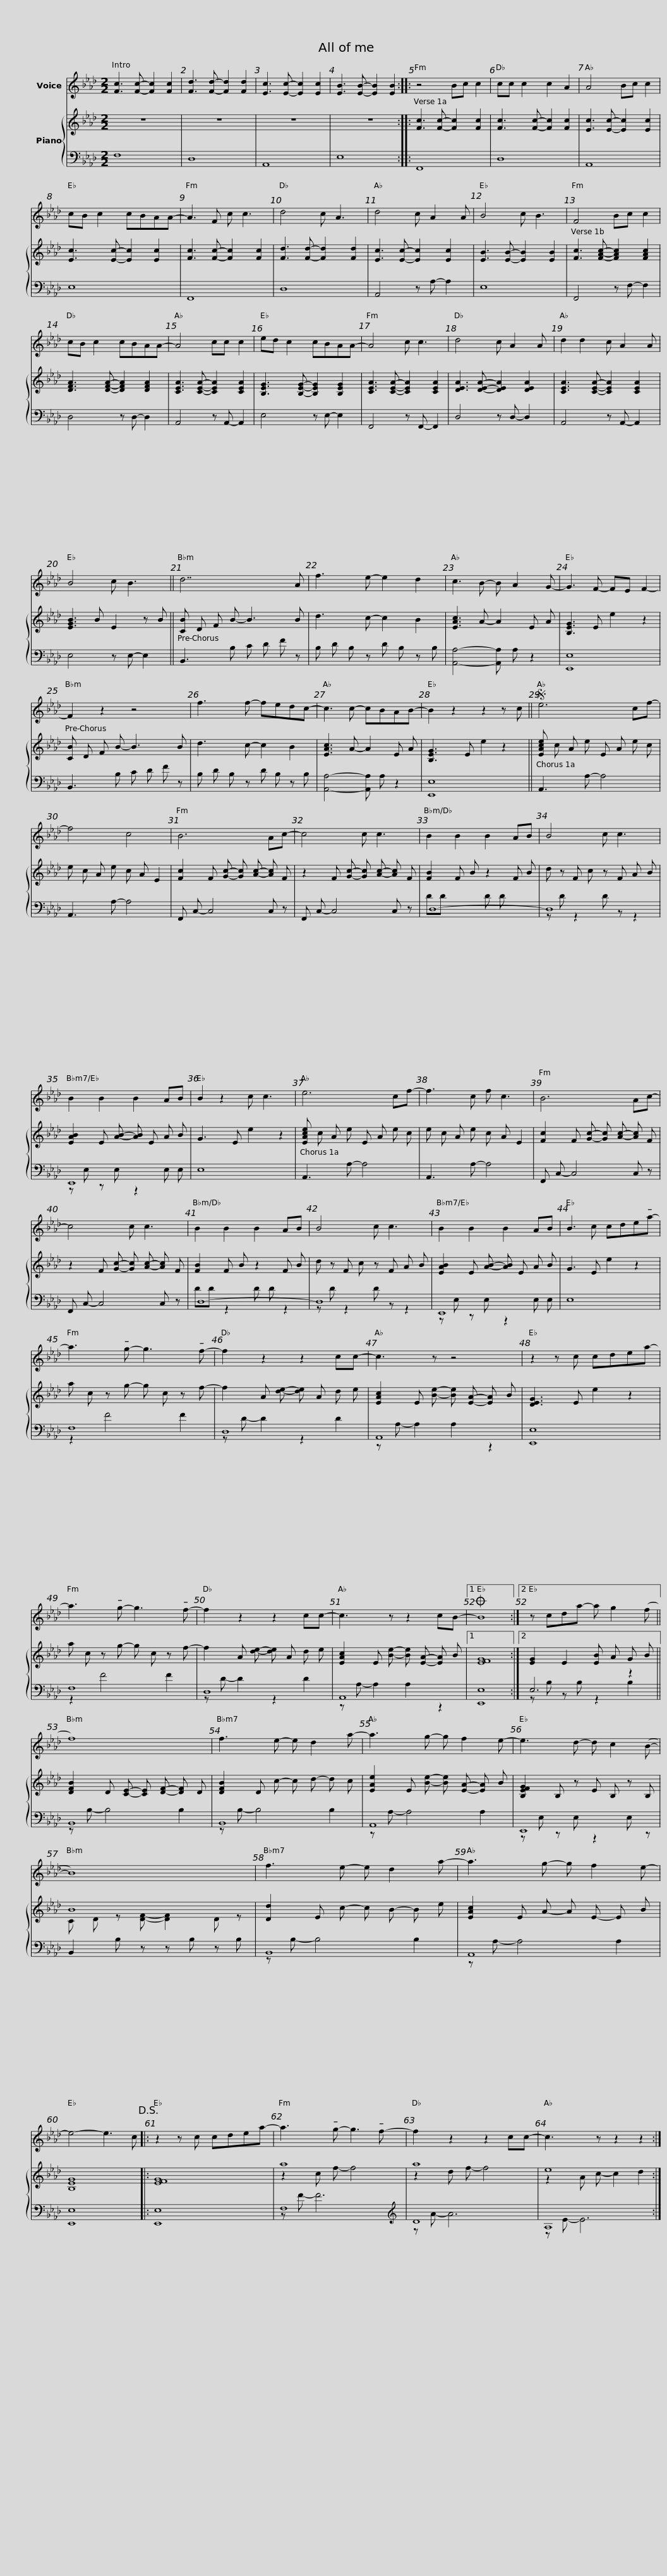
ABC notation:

X:1
%%score 1 { ( 2 5 ) | ( 3 4 ) }
L:1/8
M:2/2
I:linebreak $
K:Ab
V:1 treble
V:2 treble
V:5 treble
V:3 bass
V:4 bass
V:1
 [Fc]3 [Fc]- [Fc]2 [Fc]2 | [Fd]3 [Fd]- [Fd]2 [Fd]2 | [Ec]3 [Ec]- [Ec]2 [Ec]2 | [EB]3 [EB]- [EB]2 [EB]2 :: z4 Bc c2 | %5
 cc c2 c2 A2 | A4 Bc c2 |$ cB c2 cBAA- | A3 F c c3 | d4 c A3 | %10
 d4 c A2 A | B4 c B3 | F4 Bc c2 | cB c2 cBAA- |$ A4 cc c2 | %15
 ed c2 cBAA- | A4 c c3 | d4 c A2 A | d2 d2 c A2 A | B4 c B3 || %20
 d7 A |$ f3 e- e2 d2 | c3 B- B A2 G- | G3 F- FE F2- | F2 z2 z4 | %25
 f3 f- fedc- | c3 c- cBAB- | B2 z2 z2 z c ||$S e6 cf- | f4 c4 | %30
 B6 Ac- | c4 c c3 | B2 B2 B2 AB | B4 c c3 | B2 B2 B2 AB | %35
 B2 z2 c c3 |$ e6 cf- | f3 c f c3 | B6 Ac- | c4 c c3 | %40
 B2 B2 B2 AB | B4 c c3 | B2 B2 B2 AB | B3 c cde!tenuto!a- |$ a3 !tenuto!g- g3 !tenuto!f- | %45
 f2 z2 z2 cc- | c3 z z4 | z2 z c cdea- | a3 !tenuto!g- g3 !tenuto!f- | f2 z2 z2 cc- | %50
 c3 z z2 cB- |1O B8 :|2$ z cda- a g2 (f || f8) | f3 e- e d2 a- | %55
 a3 g- g f2 e- | e3 d- d c2 (B- | B8) | f3 e- e d2 a- | a3 g- g f2 e- |$ %60
 e4- e3 c!D.S.! |: z2 z c cdea- | a3 !tenuto!g- g3 !tenuto!f- | f2 z2 z2 cc- | c3 z z2 z2 :| %65
V:2
 z8 | z8 | z8 | z8 :: [Fc]3 [Fc]- [Fc]2 [Fc]2 | %5
 [Fc]3 [Fc]- [Fc]2 [Fc]2 | [Ec]3 [Ec]- [Ec]2 [Ec]2 |$ [Ec]3 [Ec]- [Ec]2 [Ec]2 | [Fc]3 [Fc]- [Fc]2 [Fc]2 | [Fd]3 [Fd]- [Fd]2 [Fd]2 | %10
 [Ec]3 [Ec]- [Ec]2 [Ec]2 | [EB]3 [EB]- [EB]2 [EB]2 | [Fc]3 [FAc]- [FAc]2 [FAc]2 | [DFA]3 [DFA]- [DFA]2 [DFA]2 |$ [CEA]3 [CEA]- [CEA]2 [CEA]2 | %15
 [B,EG]3 [B,EG]- [B,EG]2 [B,EG]2 | [CEA]3 [CEA]- [CEA]2 [CEA]2 | [DEA]3 [DEA]- [DEA]2 [DEA]2 | [CEA]3 [CEA]- [CEA]2 [CEA]2 | [EGB]3 B E2 z B || %20
 [CB] D F B- B3 B |$ d3 c- c2 B2 | [EAc]3 A- A2 E A | [B,EG]3 E e2 z2 | [CB] D F B- B3 B | %25
 d3 c- c2 B2 | [EAc]3 A- A2 E A | [B,EG]3 E e2 z2 ||$ [EAce] c A e E A e c | e c A e c A E2 | %30
 [Fc]2 F [Gc]- [Gc] [Ac]- [Ac] F | z2 F [Gc]- [Gc] [Ac]- [Ac] F | [FB]2 F B z2 F B | d z F c z F A B | [EAB]2 E [AB]- [AB] E A B | %35
 G3 E e2 z2 |$ [EAce] c A e E A e c | e c A e c A E2 | [Fc]2 F [Gc]- [Gc] [Ac]- [Ac] F | z2 F [Gc]- [Gc] [Ac]- [Ac] F | %40
 [FB]2 F B z2 F B | d z F c z F A B | [EAB]2 E [AB]- [AB] E A B | G3 E e2 z2 |$ a c z g- g c z f- | %45
 f2 A [de]- [de] A d e | [EAc]2 E [Be]- [Be] [EA]- [EA] B | [DEG]3 E e2 z2 | a c z g- g c z f- | f2 A [de]- [de] A d e | %50
 [EAc]2 E [Be]- [Be] [EA]- [EA] B |1 [EFG]8 :|2$ [EG]2 E2 [EB] A G B || [DFB]2 D [CE]- [CE] [DF]- [DF] D | [DFB]2 D c- c d- d c | %55
 [EAe]2 E [Be]- [Be] [EA]- [EA] B | [B,EFG]2 B, z E B, z B, | B8 | [Dd]2 E c- c B- B e | [EAc]2 E A- A E- E B |$ %60
 [B,EG]8 |: [EFG]8 | a8 | a8 | e8 :| %65
V:3
 F,8 | D,8 | A,,8 | E,8 :: F,,8 | %5
 D,8 | A,,8 |$ E,8 | F,,8 | D,8 | %10
 A,,4 z A,- A,2 | E,8 | F,,4 z F,- F,2 | D,4 z D,- D,2 |$ A,,4 z A,,- A,,2 | %15
 E,4 z E,- E,2 | F,,4 z F,,- F,,2 | D,4 z D,- D,2 | A,,4 z A,,- A,,2 | E,4 z E,- E,2 || %20
 B,,3 B, C D F z |$ B, D B, z D B, z B, | [A,,A,]4- [A,,A,] A, z2 | [E,,E,]8 | B,,3 B, C D F z | %25
 B, D B, z D B, z B, | [A,,A,]4- [A,,A,] A, z2 | [E,,E,]8 ||$ A,,3 A,- A,4 | A,,3 A,- A,4 | %30
 F,, C,- C,4 C, z | F,, C,- C,4 C, z | D,8- | D,8 | E,,8 | %35
 E,8 |$ A,,3 A,- A,4 | A,,3 A,- A,4 | F,, C,- C,4 C, z | F,, C,- C,4 C, z | %40
 D,8- | D,8 | E,,8 | E,8 |$ F,8 | %45
 D,8 | A,,8 | [E,,E,]8 | F,8 | D,8 | %50
 A,,8 |1 [E,,E,]8 :|2$ E,6 z2 || B,,8 | B,,8 | %55
 A,,8 | E,,8 | B,,2 B, z z B, z B, | B,,8 | A,,8 |$ %60
 [E,,E,]8 |: [E,,E,]8 | F,8 |[K:treble] D8 | A,8 :| %65
V:4
 x8 | x8 | x8 | x8 :: x8 | %5
 x8 | x8 |$ x8 | x8 | x8 | %10
 x8 | x8 | x8 | x8 |$ x8 | %15
 x8 | x8 | x8 | x8 | x8 || %20
 x8 |$ x8 | x8 | x8 | x8 | %25
 x8 | x8 | x8 ||$ x8 | x8 | %30
 x8 | x8 | DD x2 D D x2 | z D z2 D z z2 | z E, z E, z2 E, E, | %35
 x8 |$ x8 | x8 | x8 | x8 | %40
 DD z2 D D z2 | z D z2 D z z2 | z E, z E, z2 E, E, | x8 |$ z2 F4 F2 | %45
 z D- D2 z2 D2 | z A,- A,2 A,2 z2 | x8 | z2 F4 F2 | z D- D2 z2 D2 | %50
 z A,- A,2 A,2 z2 |1 x8 :|2$ z B, z B, z2 B,2 || z B,- B,4 B,2 | z B,- B,4 B,2 | %55
 z A,- A,4 A,2 | z E, z E, z2 E, z | x8 | z B,- B,4 B,2 | z A,- A,4 A,2 |$ %60
 x8 |: x8 | z F- F6 |[K:treble] z A- A6 | z E- E6 :| %65
V:5
 x8 | x8 | x8 | x8 :: x8 | %5
 x8 | x8 |$ x8 | x8 | x8 | %10
 x8 | x8 | x8 | x8 |$ x8 | %15
 x8 | x8 | x8 | x8 | x8 || %20
 x8 |$ x8 | x8 | x8 | x8 | %25
 x8 | x8 | x8 ||$ x8 | x8 | %30
 x8 | x8 | x8 | x8 | x8 | %35
 x8 |$ x8 | x8 | x8 | x8 | %40
 x8 | x8 | x8 | x8 |$ x8 | %45
 x8 | x8 | x8 | x8 | x8 | %50
 x8 |1 x8 :|2$ x8 || x8 | x8 | %55
 x8 | x8 | C D z [DF]- [DF]2 D z | x8 | x8 |$ %60
 x8 |: x8 | z2 c f- f4 | z2 d f- f4 | z2 A c- c2 d2 :| %65
